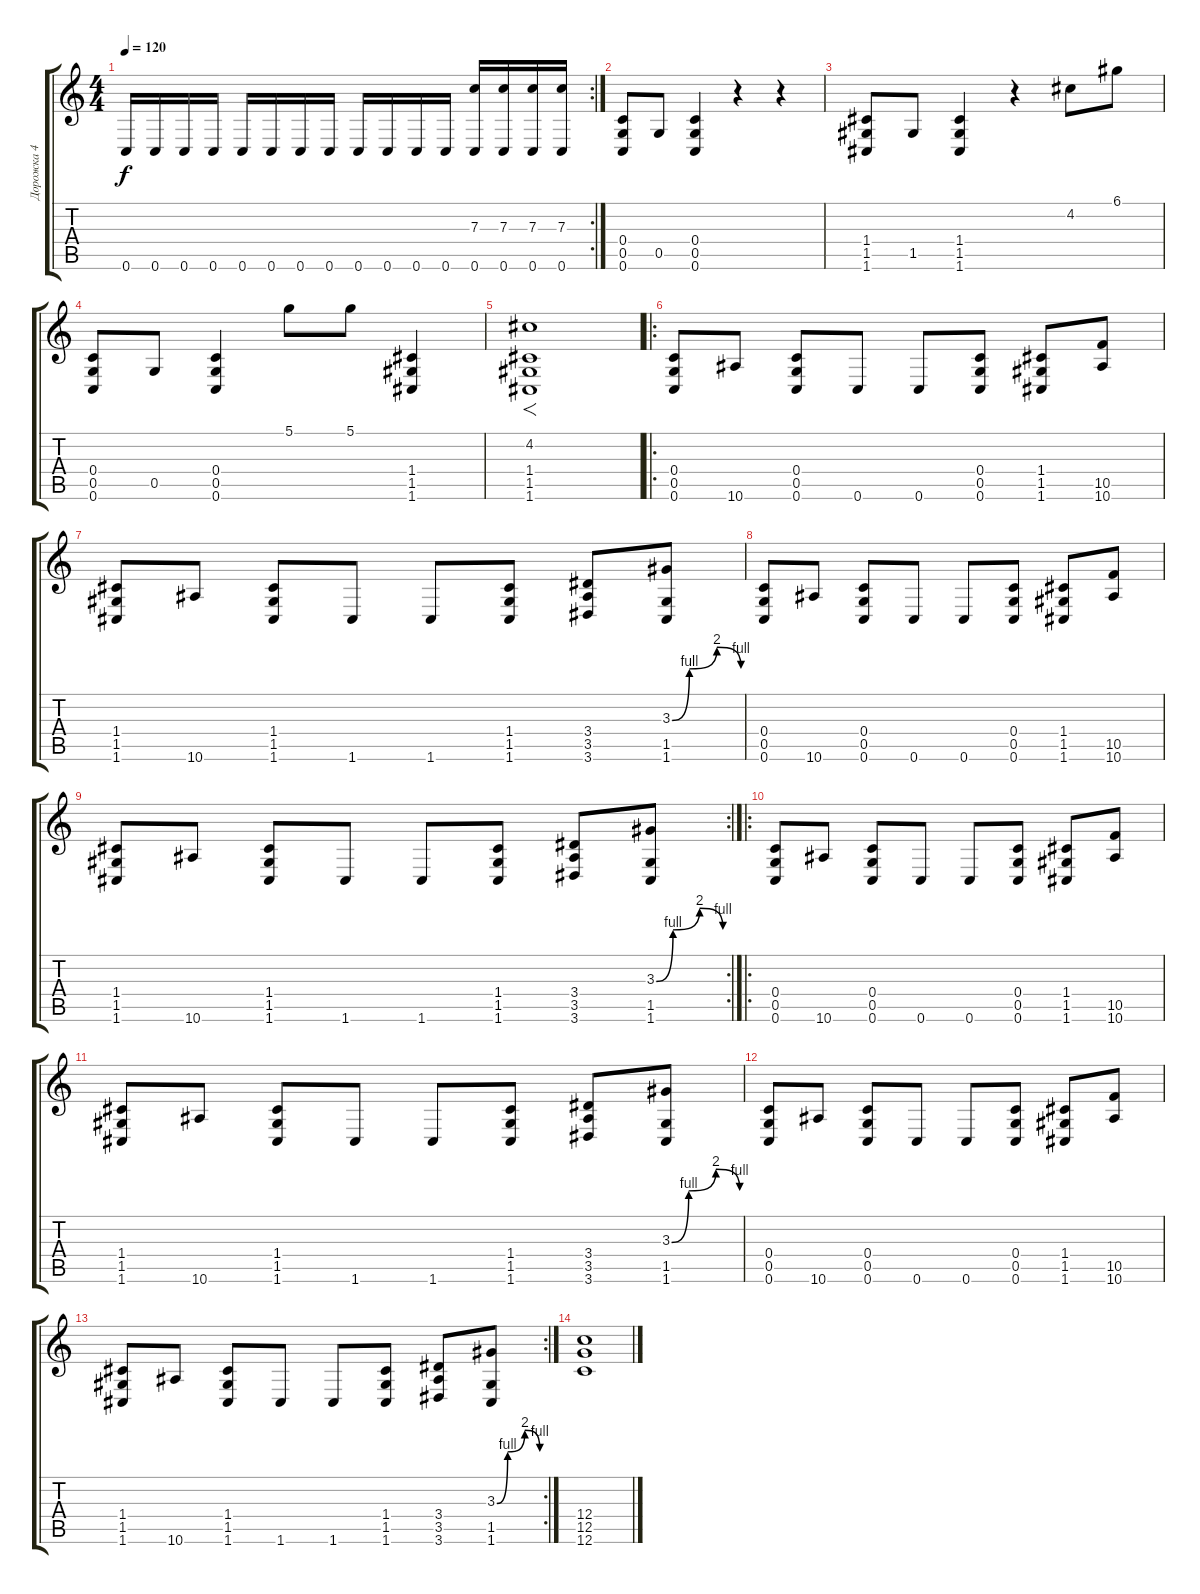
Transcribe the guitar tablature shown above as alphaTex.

\track ("Дорожка 4" "Дорожка 4") {instrument distortionguitar}
\staff {score tabs}
\tuning (D4 A3 F3 C3 G2 C2) {hide}
\rc 2
\ts (4 4)
\tempo 120
\clef g2
\ks c
0.6.16{dy f} 0.6.16 0.6.16 0.6.16 0.6.16 0.6.16 0.6.16 0.6.16 0.6.16 0.6.16 0.6.16 0.6.16 (7.3 0.6).16 (7.3 0.6).16 (7.3 0.6).16 (7.3 0.6).16 |
(0.4 0.5 0.6).8 0.5.8 (0.4 0.5 0.6).4 r.4 r.4 |
(1.4 1.5 1.6).8 1.5.8 (1.4 1.5 1.6).4 r.4 4.2.8 6.1.8 |
(0.4 0.5 0.6).8 0.5.8 (0.4 0.5 0.6).4 5.1.8 5.1.8 (1.4 1.5 1.6).4 |
(4.2 1.4 1.5 1.6).1{f} |
\ro
(0.4 0.5 0.6).8 10.6.8 (0.4 0.5 0.6).8 0.6.8 0.6.8 (0.4 0.5 0.6).8 (1.4 1.5 1.6).8 (10.5 10.6).8 |
(1.4 1.5 1.6).8 10.6.8 (1.4 1.5 1.6).8 1.6.8 1.6.8 (1.4 1.5 1.6).8 (3.4 3.5 3.6).8 (3.3{be (custom 0 0 15 4 39 8 60 4)} 1.5 1.6).8 |
(0.4 0.5 0.6).8 10.6.8 (0.4 0.5 0.6).8 0.6.8 0.6.8 (0.4 0.5 0.6).8 (1.4 1.5 1.6).8 (10.5 10.6).8 |
\rc 2
(1.4 1.5 1.6).8 10.6.8 (1.4 1.5 1.6).8 1.6.8 1.6.8 (1.4 1.5 1.6).8 (3.4 3.5 3.6).8 (3.3{be (custom 0 0 15 4 39 8 60 4)} 1.5 1.6).8 |
\ro
(0.4 0.5 0.6).8 10.6.8 (0.4 0.5 0.6).8 0.6.8 0.6.8 (0.4 0.5 0.6).8 (1.4 1.5 1.6).8 (10.5 10.6).8 |
(1.4 1.5 1.6).8 10.6.8 (1.4 1.5 1.6).8 1.6.8 1.6.8 (1.4 1.5 1.6).8 (3.4 3.5 3.6).8 (3.3{be (custom 0 0 15 4 39 8 60 4)} 1.5 1.6).8 |
(0.4 0.5 0.6).8 10.6.8 (0.4 0.5 0.6).8 0.6.8 0.6.8 (0.4 0.5 0.6).8 (1.4 1.5 1.6).8 (10.5 10.6).8 |
\rc 2
(1.4 1.5 1.6).8 10.6.8 (1.4 1.5 1.6).8 1.6.8 1.6.8 (1.4 1.5 1.6).8 (3.4 3.5 3.6).8 (3.3{be (custom 0 0 15 4 39 8 60 4)} 1.5 1.6).8 |
(12.4 12.5 12.6).1
